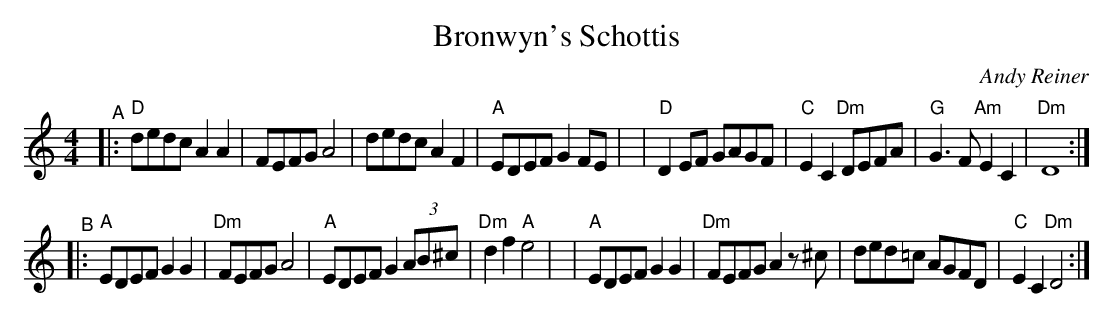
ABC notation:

X:1
T: Bronwyn's Schottis
C: Andy Reiner
M: 4/4
L: 1/8
K: Ddor
"^A"\
|:"D"dedc A2A2 | FEFG A4 | dedc A2F2 | "A"EDEF G2FE |\
| "D"D2EF GAGF | "C"E2C2 "Dm"DEFA | "G"G3F "Am"E2C2 | "Dm"D8 :|
"^B"\
|:"A"EDEF G2G2 | "Dm"FEFG A4 | "A"EDEF G2 (3AB^c | "Dm"d2f2 "A"e4 |\
| "A"EDEF G2G2 | "Dm"FEFG A2z ^c | ded=c AGFD | "C"E2C2 "Dm"D4 :|
